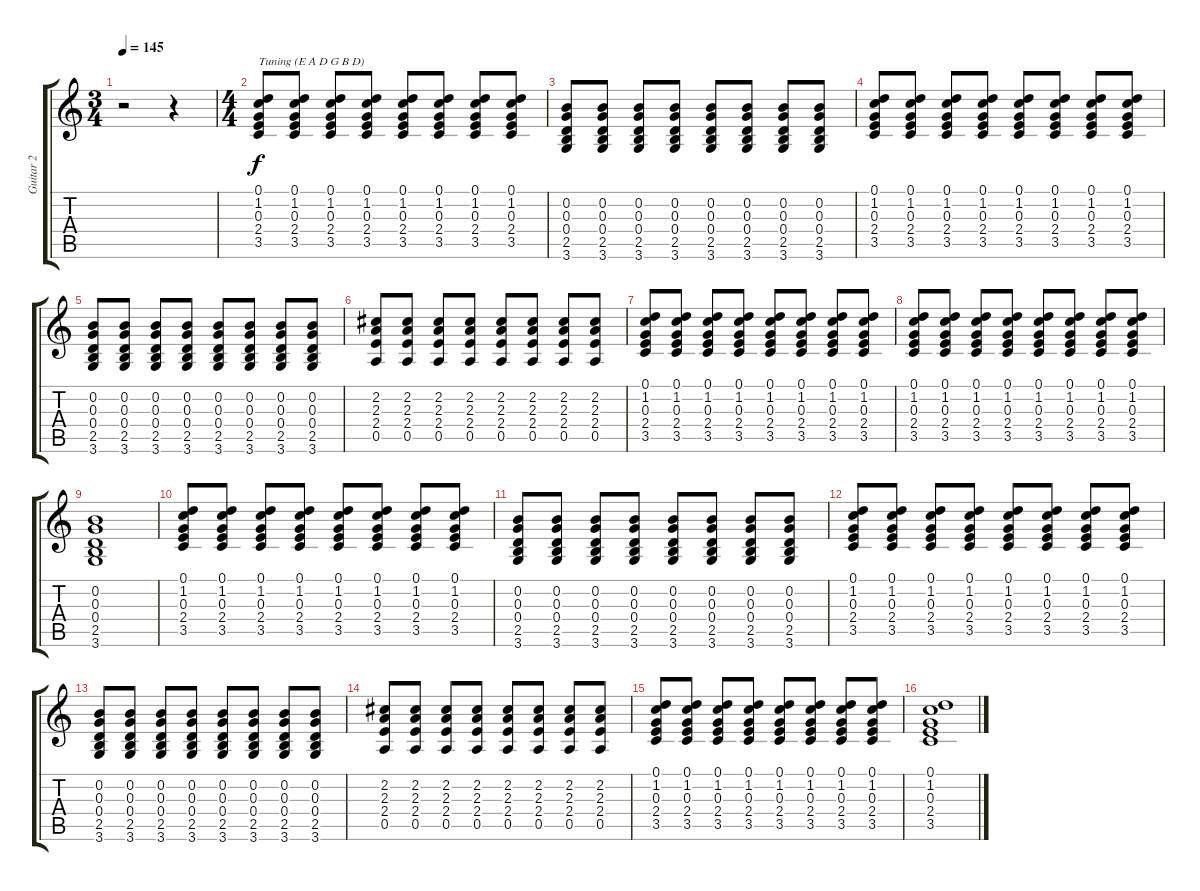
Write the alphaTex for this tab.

\track ("Guitar 2" "Guitar 2") {instrument overdrivenguitar}
\staff {score tabs}
\tuning (D4 B3 G3 D3 A2 E2) {hide}
\ts (3 4)
\tempo 145
\clef g2
\ks c
r.2{dy f instrument overdrivenguitar} r.4 |
\ts (4 4)
(0.1 1.2 0.3 2.4 3.5).8{txt "Tuning (E A D G B D)"} (0.1 1.2 0.3 2.4 3.5).8 (0.1 1.2 0.3 2.4 3.5).8 (0.1 1.2 0.3 2.4 3.5).8 (0.1 1.2 0.3 2.4 3.5).8 (0.1 1.2 0.3 2.4 3.5).8 (0.1 1.2 0.3 2.4 3.5).8 (0.1 1.2 0.3 2.4 3.5).8 |
(0.2 0.3 0.4 2.5 3.6).8 (0.2 0.3 0.4 2.5 3.6).8 (0.2 0.3 0.4 2.5 3.6).8 (0.2 0.3 0.4 2.5 3.6).8 (0.2 0.3 0.4 2.5 3.6).8 (0.2 0.3 0.4 2.5 3.6).8 (0.2 0.3 0.4 2.5 3.6).8 (0.2 0.3 0.4 2.5 3.6).8 |
(0.1 1.2 0.3 2.4 3.5).8 (0.1 1.2 0.3 2.4 3.5).8 (0.1 1.2 0.3 2.4 3.5).8 (0.1 1.2 0.3 2.4 3.5).8 (0.1 1.2 0.3 2.4 3.5).8 (0.1 1.2 0.3 2.4 3.5).8 (0.1 1.2 0.3 2.4 3.5).8 (0.1 1.2 0.3 2.4 3.5).8 |
(0.2 0.3 0.4 2.5 3.6).8 (0.2 0.3 0.4 2.5 3.6).8 (0.2 0.3 0.4 2.5 3.6).8 (0.2 0.3 0.4 2.5 3.6).8 (0.2 0.3 0.4 2.5 3.6).8 (0.2 0.3 0.4 2.5 3.6).8 (0.2 0.3 0.4 2.5 3.6).8 (0.2 0.3 0.4 2.5 3.6).8 |
(2.2 2.3 2.4 0.5).8 (2.2 2.3 2.4 0.5).8 (2.2 2.3 2.4 0.5).8 (2.2 2.3 2.4 0.5).8 (2.2 2.3 2.4 0.5).8 (2.2 2.3 2.4 0.5).8 (2.2 2.3 2.4 0.5).8 (2.2 2.3 2.4 0.5).8 |
(0.1 1.2 0.3 2.4 3.5).8 (0.1 1.2 0.3 2.4 3.5).8 (0.1 1.2 0.3 2.4 3.5).8 (0.1 1.2 0.3 2.4 3.5).8 (0.1 1.2 0.3 2.4 3.5).8 (0.1 1.2 0.3 2.4 3.5).8 (0.1 1.2 0.3 2.4 3.5).8 (0.1 1.2 0.3 2.4 3.5).8 |
(0.1 1.2 0.3 2.4 3.5).8 (0.1 1.2 0.3 2.4 3.5).8 (0.1 1.2 0.3 2.4 3.5).8 (0.1 1.2 0.3 2.4 3.5).8 (0.1 1.2 0.3 2.4 3.5).8 (0.1 1.2 0.3 2.4 3.5).8 (0.1 1.2 0.3 2.4 3.5).8 (0.1 1.2 0.3 2.4 3.5).8 |
(0.2 0.3 0.4 2.5 3.6).1 |
(0.1 1.2 0.3 2.4 3.5).8 (0.1 1.2 0.3 2.4 3.5).8 (0.1 1.2 0.3 2.4 3.5).8 (0.1 1.2 0.3 2.4 3.5).8 (0.1 1.2 0.3 2.4 3.5).8 (0.1 1.2 0.3 2.4 3.5).8 (0.1 1.2 0.3 2.4 3.5).8 (0.1 1.2 0.3 2.4 3.5).8 |
(0.2 0.3 0.4 2.5 3.6).8 (0.2 0.3 0.4 2.5 3.6).8 (0.2 0.3 0.4 2.5 3.6).8 (0.2 0.3 0.4 2.5 3.6).8 (0.2 0.3 0.4 2.5 3.6).8 (0.2 0.3 0.4 2.5 3.6).8 (0.2 0.3 0.4 2.5 3.6).8 (0.2 0.3 0.4 2.5 3.6).8 |
(0.1 1.2 0.3 2.4 3.5).8 (0.1 1.2 0.3 2.4 3.5).8 (0.1 1.2 0.3 2.4 3.5).8 (0.1 1.2 0.3 2.4 3.5).8 (0.1 1.2 0.3 2.4 3.5).8 (0.1 1.2 0.3 2.4 3.5).8 (0.1 1.2 0.3 2.4 3.5).8 (0.1 1.2 0.3 2.4 3.5).8 |
(0.2 0.3 0.4 2.5 3.6).8 (0.2 0.3 0.4 2.5 3.6).8 (0.2 0.3 0.4 2.5 3.6).8 (0.2 0.3 0.4 2.5 3.6).8 (0.2 0.3 0.4 2.5 3.6).8 (0.2 0.3 0.4 2.5 3.6).8 (0.2 0.3 0.4 2.5 3.6).8 (0.2 0.3 0.4 2.5 3.6).8 |
(2.2 2.3 2.4 0.5).8 (2.2 2.3 2.4 0.5).8 (2.2 2.3 2.4 0.5).8 (2.2 2.3 2.4 0.5).8 (2.2 2.3 2.4 0.5).8 (2.2 2.3 2.4 0.5).8 (2.2 2.3 2.4 0.5).8 (2.2 2.3 2.4 0.5).8 |
(0.1 1.2 0.3 2.4 3.5).8 (0.1 1.2 0.3 2.4 3.5).8 (0.1 1.2 0.3 2.4 3.5).8 (0.1 1.2 0.3 2.4 3.5).8 (0.1 1.2 0.3 2.4 3.5).8 (0.1 1.2 0.3 2.4 3.5).8 (0.1 1.2 0.3 2.4 3.5).8 (0.1 1.2 0.3 2.4 3.5).8 |
(0.1 1.2 0.3 2.4 3.5).1
